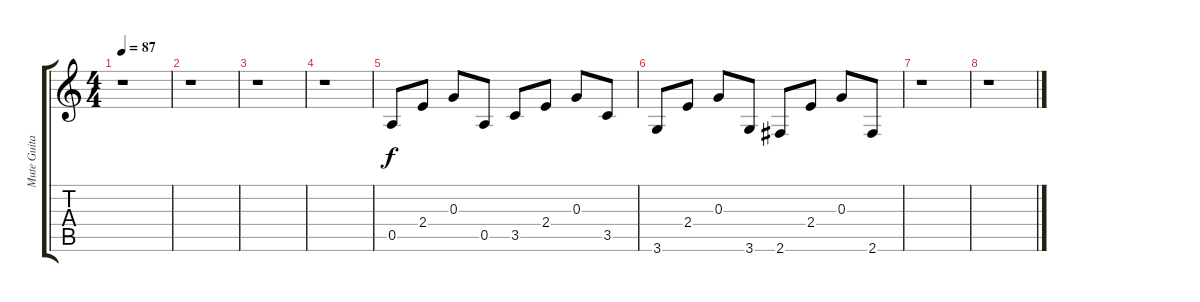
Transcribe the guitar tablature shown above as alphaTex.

\track ("Mute Guitar" "Mute Guita") {instrument electricguitarmuted}
\staff {score tabs}
\tuning (E4 B3 G3 D3 A2 E2) {hide}
\ts (4 4)
\tempo 87
\clef g2
\ks c
r.1{dy f} |
r.1 |
r.1 |
r.1 |
0.5.8 2.4.8 0.3.8 0.5.8 3.5.8 2.4.8 0.3.8 3.5.8 |
3.6.8 2.4.8 0.3.8 3.6.8 2.6.8 2.4.8 0.3.8 2.6.8 |
r.1 |
r.1
